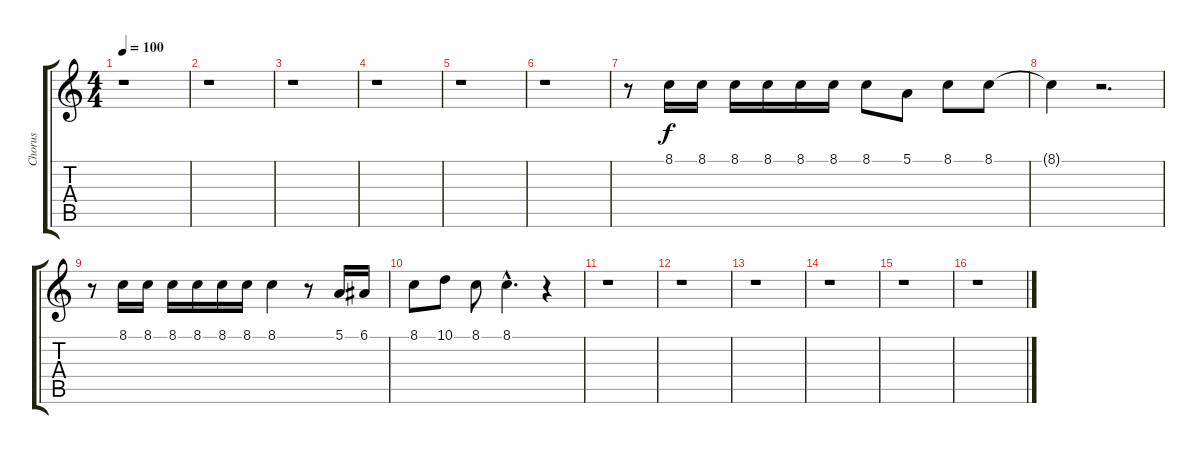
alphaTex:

\track ("Chorus" "Chorus") {instrument lead2sawtooth}
\staff {score tabs}
\tuning (E4 B3 G3 D3 A2 E2) {hide}
\ts (4 4)
\tempo 100
\clef g2
\ks c
r.1{dy f} |
r.1 |
r.1 |
r.1 |
r.1 |
r.1 |
r.8 8.1.16 8.1.16 8.1.16 8.1.16 8.1.16 8.1.16 8.1.8 5.1.8 8.1.8 8.1.8 |
8.1{t}.4 r.2{d} |
r.8 8.1.16 8.1.16 8.1.16 8.1.16 8.1.16 8.1.16 8.1.4 r.8 5.1.16 6.1.16 |
8.1.8 10.1.8 8.1.8 8.1{hac}.4{d} r.4 |
r.1 |
r.1 |
r.1 |
r.1 |
r.1 |
r.1
